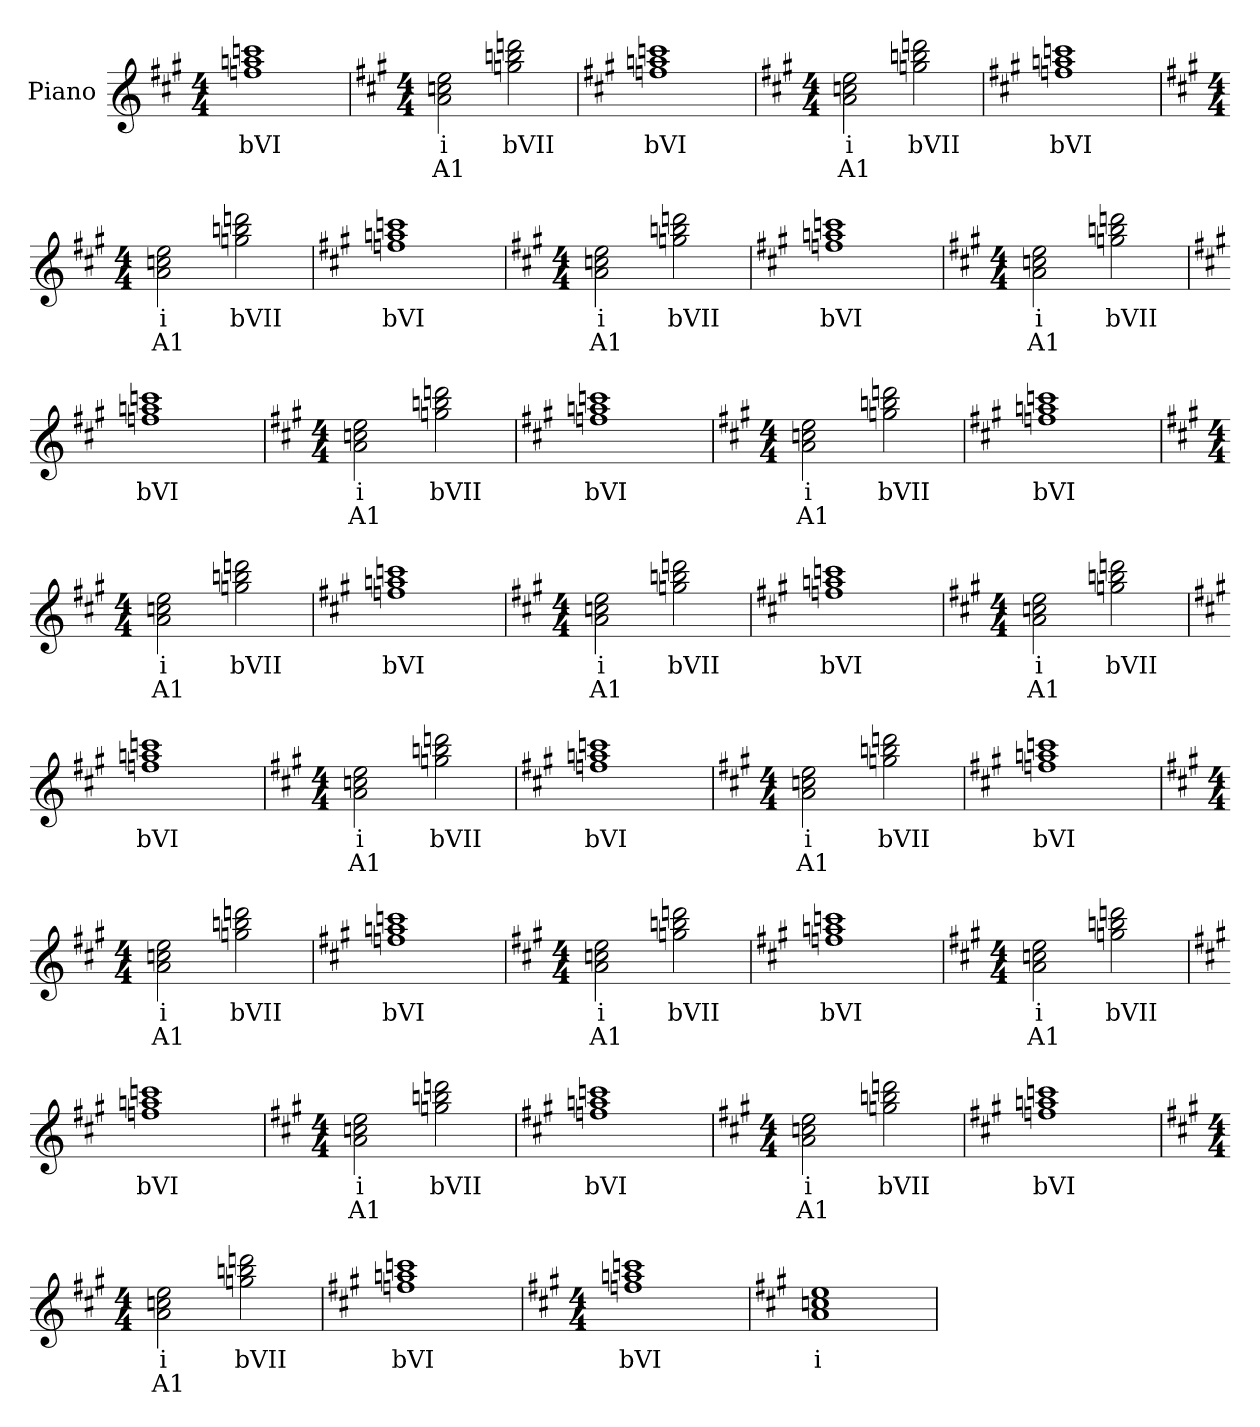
**kern	**text	**text
*part1	*part1	*part1
*staff1	*staff1	*staff1
*I"Piano	*	*
*I'Pno	*	*
*k[f#c#g#]	*	*
*A:	*	*
*M4/4	*	*
=	=	=
1ffn 1aan 1cccn	bVI	.
=	=	=
*k[f#c#g#]	*	*
*A:	*	*
*M4/4	*	*
2a 2ccn 2ee	i	A1
2ggn 2bbn 2dddn	bVII	.
=	=	=
*k[f#c#g#]	*	*
*A:	*	*
1ffn 1aan 1cccn	bVI	.
=	=	=
*k[f#c#g#]	*	*
*A:	*	*
*M4/4	*	*
2a 2ccn 2ee	i	A1
2ggn 2bbn 2dddn	bVII	.
=	=	=
*k[f#c#g#]	*	*
*A:	*	*
1ffn 1aan 1cccn	bVI	.
=	=	=
*k[f#c#g#]	*	*
*A:	*	*
*M4/4	*	*
2a 2ccn 2ee	i	A1
2ggn 2bbn 2dddn	bVII	.
=	=	=
*k[f#c#g#]	*	*
*A:	*	*
1ffn 1aan 1cccn	bVI	.
=	=	=
*k[f#c#g#]	*	*
*A:	*	*
*M4/4	*	*
2a 2ccn 2ee	i	A1
2ggn 2bbn 2dddn	bVII	.
=	=	=
*k[f#c#g#]	*	*
*A:	*	*
1ffn 1aan 1cccn	bVI	.
=	=	=
*k[f#c#g#]	*	*
*A:	*	*
*M4/4	*	*
2a 2ccn 2ee	i	A1
2ggn 2bbn 2dddn	bVII	.
=	=	=
*k[f#c#g#]	*	*
*A:	*	*
1ffn 1aan 1cccn	bVI	.
=	=	=
*k[f#c#g#]	*	*
*A:	*	*
*M4/4	*	*
2a 2ccn 2ee	i	A1
2ggn 2bbn 2dddn	bVII	.
=	=	=
*k[f#c#g#]	*	*
*A:	*	*
1ffn 1aan 1cccn	bVI	.
=	=	=
*k[f#c#g#]	*	*
*A:	*	*
*M4/4	*	*
2a 2ccn 2ee	i	A1
2ggn 2bbn 2dddn	bVII	.
=	=	=
*k[f#c#g#]	*	*
*A:	*	*
1ffn 1aan 1cccn	bVI	.
=	=	=
*k[f#c#g#]	*	*
*A:	*	*
*M4/4	*	*
2a 2ccn 2ee	i	A1
2ggn 2bbn 2dddn	bVII	.
=	=	=
*k[f#c#g#]	*	*
*A:	*	*
1ffn 1aan 1cccn	bVI	.
=	=	=
*k[f#c#g#]	*	*
*A:	*	*
*M4/4	*	*
2a 2ccn 2ee	i	A1
2ggn 2bbn 2dddn	bVII	.
=	=	=
*k[f#c#g#]	*	*
*A:	*	*
1ffn 1aan 1cccn	bVI	.
=	=	=
*k[f#c#g#]	*	*
*A:	*	*
*M4/4	*	*
2a 2ccn 2ee	i	A1
2ggn 2bbn 2dddn	bVII	.
=	=	=
*k[f#c#g#]	*	*
*A:	*	*
1ffn 1aan 1cccn	bVI	.
=	=	=
*k[f#c#g#]	*	*
*A:	*	*
*M4/4	*	*
2a 2ccn 2ee	i	A1
2ggn 2bbn 2dddn	bVII	.
=	=	=
*k[f#c#g#]	*	*
*A:	*	*
1ffn 1aan 1cccn	bVI	.
=	=	=
*k[f#c#g#]	*	*
*A:	*	*
*M4/4	*	*
2a 2ccn 2ee	i	A1
2ggn 2bbn 2dddn	bVII	.
=	=	=
*k[f#c#g#]	*	*
*A:	*	*
1ffn 1aan 1cccn	bVI	.
=	=	=
*k[f#c#g#]	*	*
*A:	*	*
*M4/4	*	*
2a 2ccn 2ee	i	A1
2ggn 2bbn 2dddn	bVII	.
=	=	=
*k[f#c#g#]	*	*
*A:	*	*
1ffn 1aan 1cccn	bVI	.
=	=	=
*k[f#c#g#]	*	*
*A:	*	*
*M4/4	*	*
2a 2ccn 2ee	i	A1
2ggn 2bbn 2dddn	bVII	.
=	=	=
*k[f#c#g#]	*	*
*A:	*	*
1ffn 1aan 1cccn	bVI	.
=	=	=
*k[f#c#g#]	*	*
*A:	*	*
*M4/4	*	*
2a 2ccn 2ee	i	A1
2ggn 2bbn 2dddn	bVII	.
=	=	=
*k[f#c#g#]	*	*
*A:	*	*
1ffn 1aan 1cccn	bVI	.
=	=	=
*k[f#c#g#]	*	*
*A:	*	*
*M4/4	*	*
2a 2ccn 2ee	i	A1
2ggn 2bbn 2dddn	bVII	.
=	=	=
*k[f#c#g#]	*	*
*A:	*	*
1ffn 1aan 1cccn	bVI	.
=	=	=
*k[f#c#g#]	*	*
*A:	*	*
*M4/4	*	*
2a 2ccn 2ee	i	A1
2ggn 2bbn 2dddn	bVII	.
=	=	=
*k[f#c#g#]	*	*
*A:	*	*
1ffn 1aan 1cccn	bVI	.
=	=	=
*k[f#c#g#]	*	*
*A:	*	*
*M4/4	*	*
2a 2ccn 2ee	i	A1
2ggn 2bbn 2dddn	bVII	.
=	=	=
*k[f#c#g#]	*	*
*A:	*	*
1ffn 1aan 1cccn	bVI	.
=	=	=
*k[f#c#g#]	*	*
*A:	*	*
*M4/4	*	*
1ffn 1aan 1cccn	bVI	.
=	=	=
*k[f#c#g#]	*	*
*A:	*	*
1a 1ccn 1ee	i	.
=	=	=
*-	*-	*-
